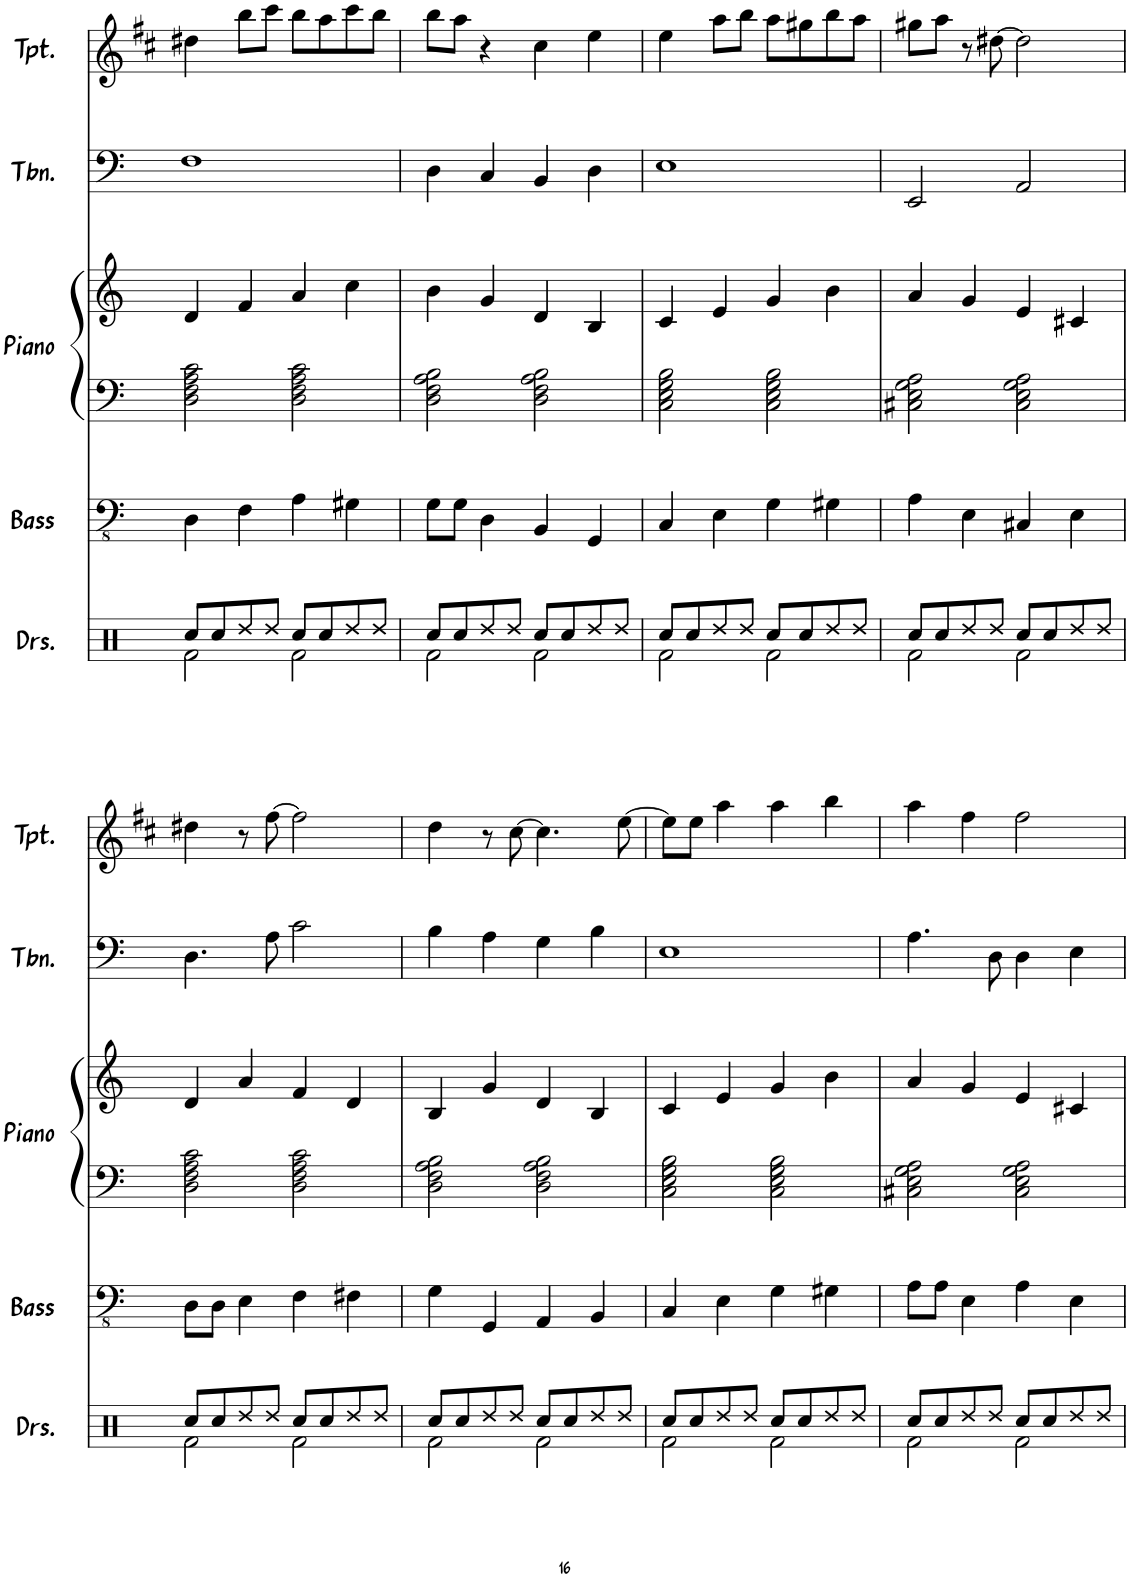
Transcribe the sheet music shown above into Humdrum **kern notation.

**kern	**kern	**kern	**kern	**kern	**kern
*part5	*part4	*part3	*part3	*part2	*part1
*staff6	*staff5	*staff4	*staff3	*staff2	*staff1
*I"Drumset	*I"Bass	*I"Piano	*	*I"Trombone	*I"Trumpet
*I'Drs.	*I'Bass	*I'Piano	*	*I'Tbn.	*I'Tpt.
!!LO:PB:g=z
*clefX	*clefFv4	*clefF4	*clefG2	*clefF4	*clefG2
*	*	*	*	*	*Trd1c2
*k[]	*k[]	*k[]	*k[]	*k[]	*k[f#c#]
*M4/4	*M4/4	*M4/4	*M4/4	*M4/4	*M4/4
=117	=117	=117	=117	=117	=117
*^	*	*	*	*	*
8Rcc/L	2Rf\	4DD\	2D\ 2F\ 2A\ 2c\	4d/	1F	4dd#X\
8Rcc/	.	.	.	.	.	.
8Rdd/	.	4FF\	.	4f/	.	8bb\L
8Rdd/J	.	.	.	.	.	8ccc#\J
8Rcc/L	2Rf\	4AA\	2D\ 2F\ 2A\ 2c\	4a/	.	8bb\L
8Rcc/	.	.	.	.	.	8aa\
8Rdd/	.	4GG#X\	.	4cc\	.	8ccc#\
8Rdd/J	.	.	.	.	.	8bb\J
=118	=118	=118	=118	=118	=118	=118
8Rcc/L	2Rf\	8GG\L	2D\ 2F\ 2A\ 2B\	4b\	4D\	8bb\L
8Rcc/	.	8GG\J	.	.	.	8aa\J
8Rdd/	.	4DD\	.	4g/	4C/	4r
8Rdd/J	.	.	.	.	.	.
8Rcc/L	2Rf\	4BBB/	2D\ 2F\ 2A\ 2B\	4d/	4BB/	4cc#\
8Rcc/	.	.	.	.	.	.
8Rdd/	.	4GGG/	.	4B/	4D\	4ee\
8Rdd/J	.	.	.	.	.	.
=119	=119	=119	=119	=119	=119	=119
8Rcc/L	2Rf\	4CC/	2C\ 2E\ 2G\ 2B\	4c/	1E	4ee\
8Rcc/	.	.	.	.	.	.
8Rdd/	.	4EE\	.	4e/	.	8aa\L
8Rdd/J	.	.	.	.	.	8bb\J
8Rcc/L	2Rf\	4GG\	2C\ 2E\ 2G\ 2B\	4g/	.	8aa\L
8Rcc/	.	.	.	.	.	8gg#X\
8Rdd/	.	4GG#X\	.	4b\	.	8bb\
8Rdd/J	.	.	.	.	.	8aa\J
=120	=120	=120	=120	=120	=120	=120
8Rcc/L	2Rf\	4AA\	2C#X\ 2E\ 2G\ 2A\	4a/	2EE/	8gg#X\L
8Rcc/	.	.	.	.	.	8aa\J
8Rdd/	.	4EE\	.	4g/	.	8r
8Rdd/J	.	.	.	.	.	[8dd#X\
8Rcc/L	2Rf\	4CC#X/	2C#\ 2E\ 2G\ 2A\	4e/	2AA/	2dd#\]
8Rcc/	.	.	.	.	.	.
8Rdd/	.	4EE\	.	4c#X/	.	.
8Rdd/J	.	.	.	.	.	.
!!LO:LB:g=z
=121	=121	=121	=121	=121	=121	=121
8Rcc/L	2Rf\	8DD\L	2D\ 2F\ 2A\ 2c\	4d/	4.D\	4dd#X\
8Rcc/	.	8DD\J	.	.	.	.
8Rdd/	.	4EE\	.	4a/	.	8r
8Rdd/J	.	.	.	.	8A\	[8ff#\
8Rcc/L	2Rf\	4FF\	2D\ 2F\ 2A\ 2c\	4f/	2c\	2ff#\]
8Rcc/	.	.	.	.	.	.
8Rdd/	.	4FF#X\	.	4d/	.	.
8Rdd/J	.	.	.	.	.	.
=122	=122	=122	=122	=122	=122	=122
8Rcc/L	2Rf\	4GG\	2D\ 2F\ 2A\ 2B\	4B/	4B\	4dd\
8Rcc/	.	.	.	.	.	.
8Rdd/	.	4GGG/	.	4g/	4A\	8r
8Rdd/J	.	.	.	.	.	[8cc#\
8Rcc/L	2Rf\	4AAA/	2D\ 2F\ 2A\ 2B\	4d/	4G\	4.cc#\]
8Rcc/	.	.	.	.	.	.
8Rdd/	.	4BBB/	.	4B/	4B\	.
8Rdd/J	.	.	.	.	.	[8ee\
=123	=123	=123	=123	=123	=123	=123
8Rcc/L	2Rf\	4CC/	2C\ 2E\ 2G\ 2B\	4c/	1E	8ee\L]
8Rcc/	.	.	.	.	.	8ee\J
8Rdd/	.	4EE\	.	4e/	.	4aa\
8Rdd/J	.	.	.	.	.	.
8Rcc/L	2Rf\	4GG\	2C\ 2E\ 2G\ 2B\	4g/	.	4aa\
8Rcc/	.	.	.	.	.	.
8Rdd/	.	4GG#X\	.	4b\	.	4bb\
8Rdd/J	.	.	.	.	.	.
=124	=124	=124	=124	=124	=124	=124
8Rcc/L	2Rf\	8AA\L	2C#X\ 2E\ 2G\ 2A\	4a/	4.A\	4aa\
8Rcc/	.	8AA\J	.	.	.	.
8Rdd/	.	4EE\	.	4g/	.	4ff#\
8Rdd/J	.	.	.	.	8D\	.
8Rcc/L	2Rf\	4AA\	2C#\ 2E\ 2G\ 2A\	4e/	4D\	2ff#\
8Rcc/	.	.	.	.	.	.
8Rdd/	.	4EE\	.	4c#X/	4E\	.
8Rdd/J	.	.	.	.	.	.
*v	*v	*	*	*	*	*
=	=	=	=	=	=
*-	*-	*-	*-	*-	*-
